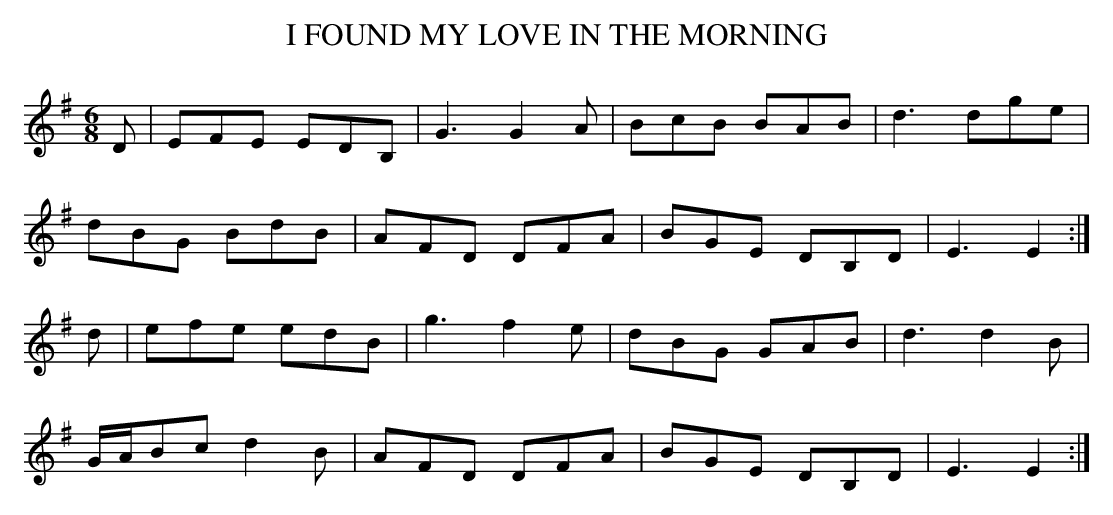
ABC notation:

X:1
T:I FOUND MY LOVE IN THE MORNING
M:6/8
L:1/8
K:Em
D|EFE EDB,|G3 G2 A|BcB BAB|d3 dge|
dBG BdB|AFD DFA|BGE DB,D|E3 E2:|
d|efe edB|g3 f2 e|dBG GAB|d3 d2 B|
G/2A/2Bc d2 B|AFD DFA|BGE DB,D|E3 E2:|
